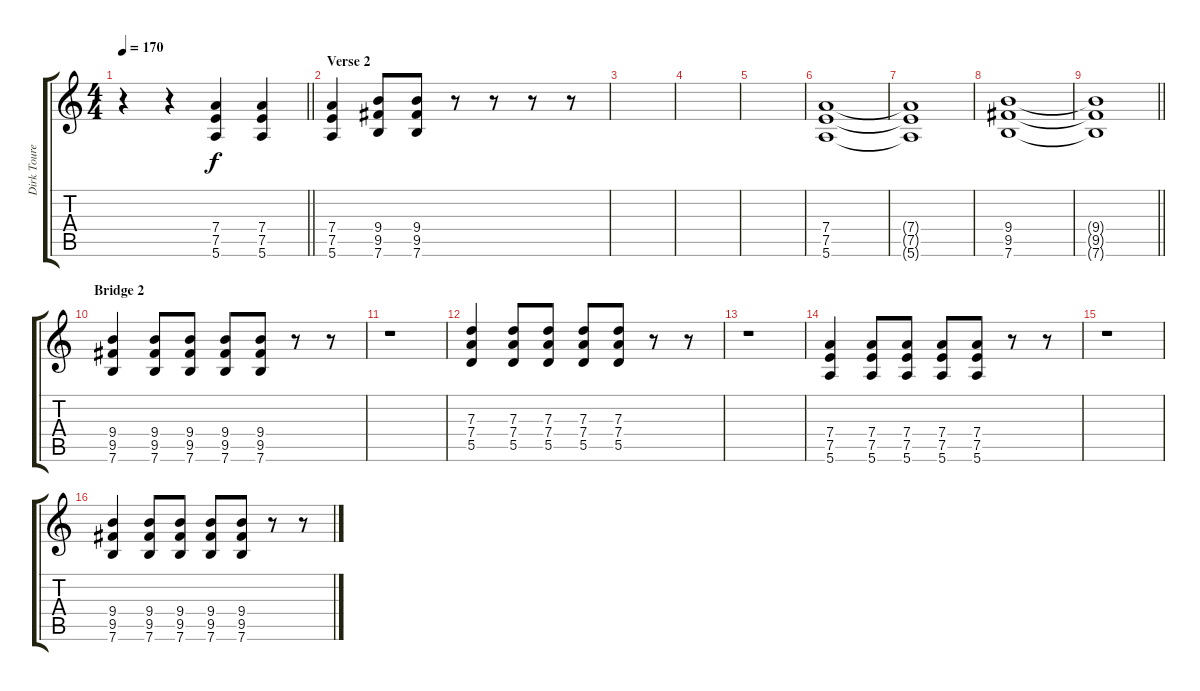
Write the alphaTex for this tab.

\track ("Dirk Tourette (Rhythm)" "Dirk Toure") {instrument distortionguitar}
\staff {score tabs}
\tuning (E4 B3 G3 D3 A2 E2) {hide}
\ts (4 4)
\tempo 170
\clef g2
\barLineRight lightlight
\ks c
r.4{dy f} r.4 (7.4 7.5 5.6).4 (7.4 7.5 5.6).4 |
\section ("" "Verse 2")
(7.4 7.5 5.6).4 (9.4 9.5 7.6).8 (9.4 9.5 7.6).8 r.8 r.8 r.8 r.8 |
|
|
|
(7.4 7.5 5.6).1 |
(7.4{t} 7.5{t} 5.6{t}).1 |
(9.4 9.5 7.6).1 |
\barLineRight lightlight
(9.4{t} 9.5{t} 7.6{t}).1 |
\section ("" "Bridge 2")
(9.4 9.5 7.6).4 (9.4 9.5 7.6).8 (9.4 9.5 7.6).8 (9.4 9.5 7.6).8 (9.4 9.5 7.6).8 r.8 r.8 |
r.1 |
(7.3 7.4 5.5).4 (7.3 7.4 5.5).8 (7.3 7.4 5.5).8 (7.3 7.4 5.5).8 (7.3 7.4 5.5).8 r.8 r.8 |
r.1 |
(7.4 7.5 5.6).4 (7.4 7.5 5.6).8 (7.4 7.5 5.6).8 (7.4 7.5 5.6).8 (7.4 7.5 5.6).8 r.8 r.8 |
r.1 |
(9.4 9.5 7.6).4 (9.4 9.5 7.6).8 (9.4 9.5 7.6).8 (9.4 9.5 7.6).8 (9.4 9.5 7.6).8 r.8 r.8
